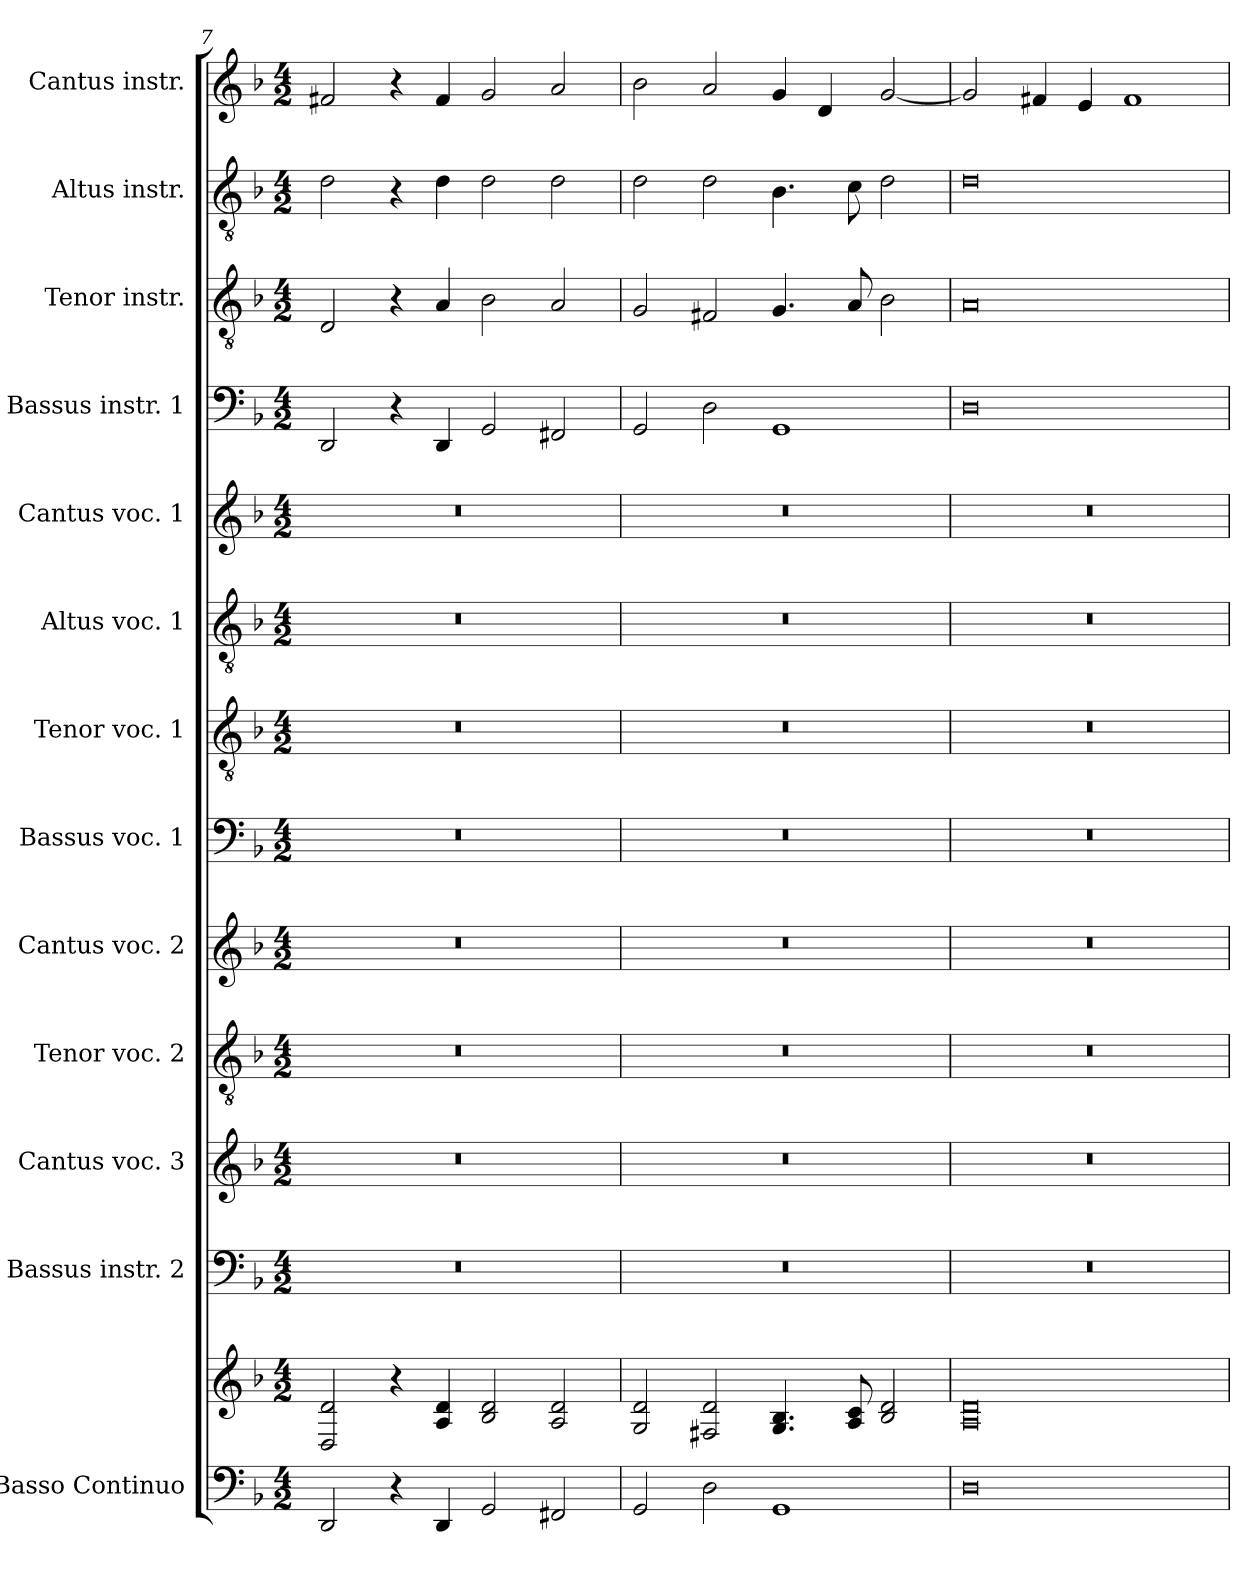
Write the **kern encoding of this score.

**kern	**kern	**kern	**kern	**kern	**kern	**kern	**kern	**kern	**kern	**kern	**kern	**kern	**kern
*part14	*part13	*part12	*part11	*part10	*part9	*part8	*part7	*part6	*part5	*part4	*part3	*part2	*part1
*staff14	*staff13	*staff12	*staff11	*staff10	*staff9	*staff8	*staff7	*staff6	*staff5	*staff4	*staff3	*staff2	*staff1
*I"Basso Continuo	*	*I"Bassus instr. 2	*I"Cantus voc. 3	*I"Tenor voc. 2	*I"Cantus voc. 2	*I"Bassus voc. 1	*I"Tenor voc. 1	*I"Altus voc. 1	*I"Cantus voc. 1	*I"Bassus instr. 1	*I"Tenor instr.	*I"Altus instr.	*I"Cantus instr.
*clefF4	*clefG2	*clefF4	*clefG2	*clefGv2	*clefG2	*clefF4	*clefGv2	*clefGv2	*clefG2	*clefF4	*clefGv2	*clefGv2	*clefG2
*k[b-]	*k[b-]	*k[b-]	*k[b-]	*k[b-]	*k[b-]	*k[b-]	*k[b-]	*k[b-]	*k[b-]	*k[b-]	*k[b-]	*k[b-]	*k[b-]
*F:	*F:	*F:	*F:	*F:	*F:	*F:	*F:	*F:	*F:	*F:	*F:	*F:	*F:
*M4/2	*M4/2	*M4/2	*M4/2	*M4/2	*M4/2	*M4/2	*M4/2	*M4/2	*M4/2	*M4/2	*M4/2	*M4/2	*M4/2
=7	=7	=7	=7	=7	=7	=7	=7	=7	=7	=7	=7	=7	=7
2DD/	2D/ 2d/	0r	0r	0r	0r	0r	0r	0r	0r	2DD/	2D/	2d\	2f#X/
4r	4r	.	.	.	.	.	.	.	.	4r	4r	4r	4r
4DD/	4A/ 4d/	.	.	.	.	.	.	.	.	4DD/	4A/	4d\	4f#/
2GG/	2B-/ 2d/	.	.	.	.	.	.	.	.	2GG/	2B-\	2d\	2g/
2FF#X/	2A/ 2d/	.	.	.	.	.	.	.	.	2FF#X/	2A/	2d\	2a/
=8	=8	=8	=8	=8	=8	=8	=8	=8	=8	=8	=8	=8	=8
2GG/	2G/ 2d/	0r	0r	0r	0r	0r	0r	0r	0r	2GG/	2G/	2d\	2b-\
2D\	2F#X/ 2d/	.	.	.	.	.	.	.	.	2D\	2F#X/	2d\	2a/
1GG	4.G/ 4.B-/	.	.	.	.	.	.	.	.	1GG	4.G/	4.B-\	4g/
.	.	.	.	.	.	.	.	.	.	.	.	.	4d/
.	8A/ 8c/	.	.	.	.	.	.	.	.	.	8A/	8c\	.
.	2B-/ 2d/	.	.	.	.	.	.	.	.	.	2B-\	2d\	[2g/
!!LO:PB:g=z
=9	=9	=9	=9	=9	=9	=9	=9	=9	=9	=9	=9	=9	=9
0D	0A 0d	0r	0r	0r	0r	0r	0r	0r	0r	0D	0A	0d	2g/]
.	.	.	.	.	.	.	.	.	.	.	.	.	4f#X/
.	.	.	.	.	.	.	.	.	.	.	.	.	4e/
.	.	.	.	.	.	.	.	.	.	.	.	.	1f#
=!	=!	=!	=!	=!	=!	=!	=!	=!	=!	=!	=!	=!	=!
*-	*-	*-	*-	*-	*-	*-	*-	*-	*-	*-	*-	*-	*-
